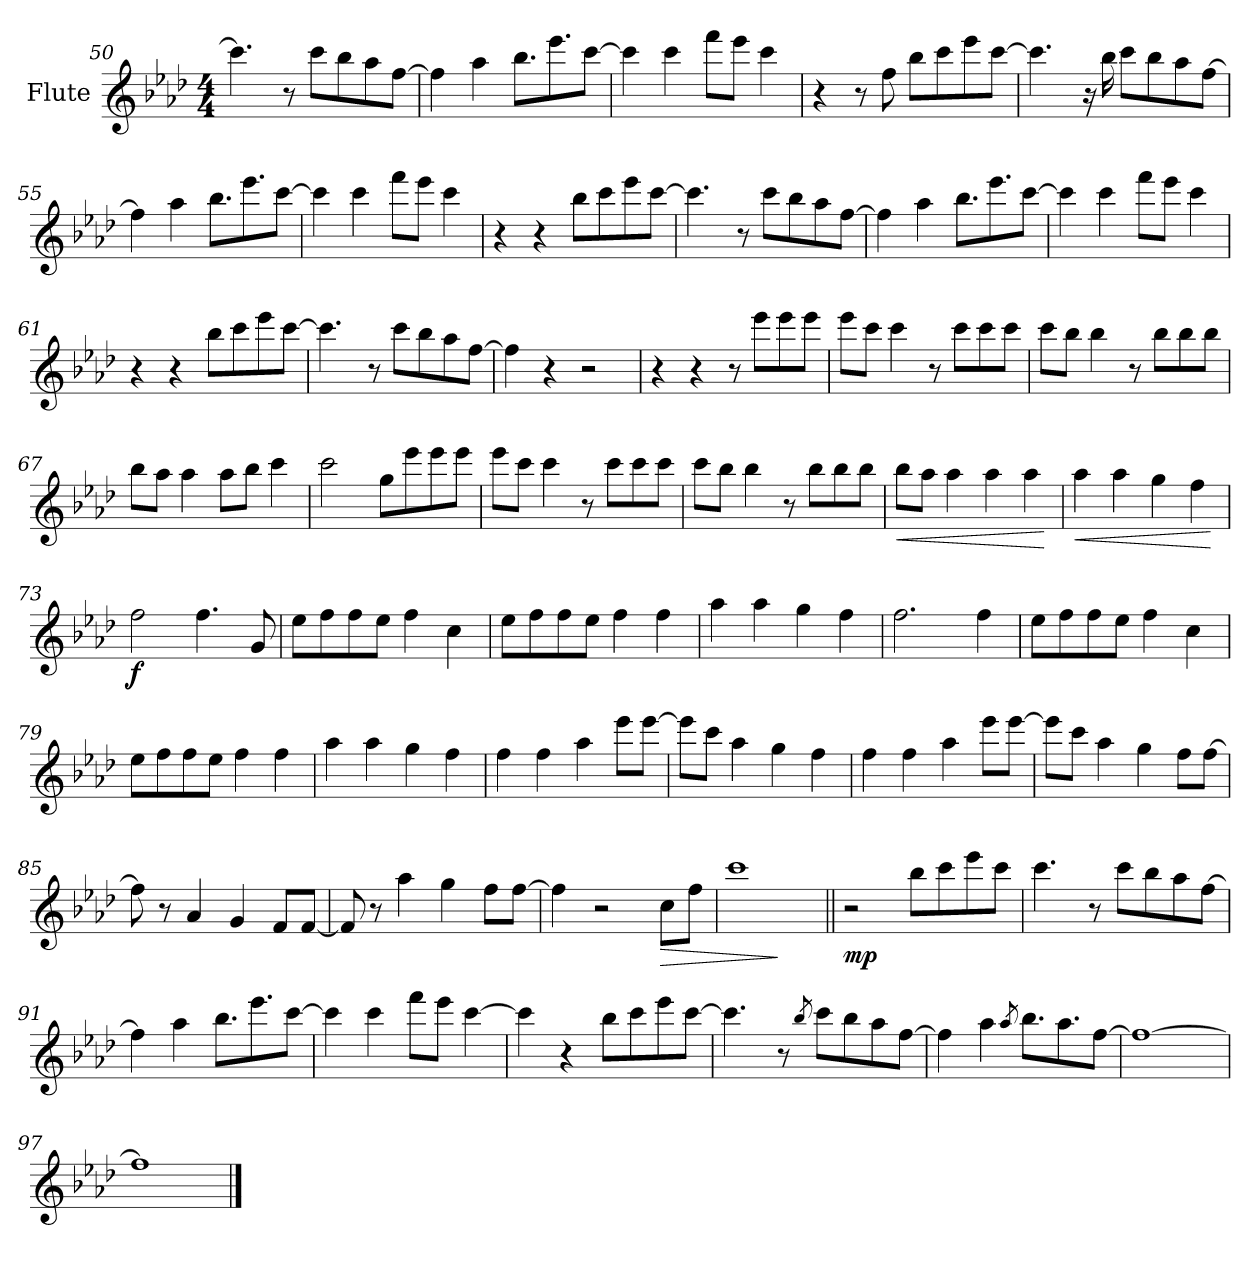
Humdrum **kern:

**kern	**dynam
*part1	*part1
*staff1	*staff1
*I"Flute	*
*I'Fl.	*
!!LO:LB:g=z
*clefG2	*
*k[b-e-a-d-]	*
*M4/4	*
=50	=50
4.ccc\]	.
8r	.
8ccc\L	.
8bb-\	.
8aa-\	.
[8ff\J	.
=51	=51
4ff\]	.
4aa-\	.
8.bb-\L	.
8.eee-\	.
[8ccc\J	.
=52	=52
4ccc\]	.
4ccc\	.
8fff:\L	.
8eee-\J	.
4ccc\	.
=53	=53
4r	.
8r	.
8ff\	.
8bb-\L	.
8ccc\	.
8eee-\	.
[8ccc\J	.
=54	=54
4.ccc\]	.
16r	.
16bb-\	.
8ccc\L	.
8bb-\	.
8aa-\	.
[8ff\J	.
=55	=55
4ff\]	.
4aa-\	.
8.bb-\L	.
8.eee-\	.
[8ccc\J	.
!!LO:LB:g=z
=56	=56
4ccc\]	.
4ccc\	.
8fff\L	.
8eee-\J	.
4ccc\	.
=57	=57
4r	.
4r	.
8bb-\L	.
8ccc\	.
8eee-\	.
[8ccc\J	.
=58	=58
4.ccc\]	.
8r	.
8ccc\L	.
8bb-\	.
8aa-\	.
[8ff\J	.
=59	=59
4ff\]	.
4aa-\	.
8.bb-\L	.
8.eee-\	.
[8ccc\J	.
=60	=60
4ccc\]	.
4ccc\	.
8fff:\L	.
8eee-\J	.
4ccc\	.
=61	=61
4r	.
4r	.
8bb-\L	.
8ccc\	.
8eee-\	.
[8ccc\J	.
!!LO:LB:g=z
=62	=62
4.ccc\]	.
8r	.
8ccc\L	.
8bb-\	.
8aa-\	.
[8ff\J	.
=63	=63
4ff\]	.
4r	.
2r	.
=64	=64
4r	.
4r	.
8r	.
8eee-\L	.
8eee-\	.
8eee-\J	.
=65	=65
8eee-\L	.
8ccc\J	.
4ccc\	.
8r	.
8ccc\L	.
8ccc\	.
8ccc\J	.
=66	=66
8ccc\L	.
8bb-\J	.
4bb-\	.
8r	.
8bb-\L	.
8bb-\	.
8bb-\J	.
=67	=67
8bb-\L	.
8aa-\J	.
4aa-\	.
8aa-\L	.
8bb-\J	.
4ccc\	.
!!LO:LB:g=z
=68	=68
2ccc\	.
8gg\L	.
8eee-\	.
8eee-\	.
8eee-\J	.
=69	=69
8eee-\L	.
8ccc\J	.
4ccc\	.
8r	.
8ccc\L	.
8ccc\	.
8ccc\J	.
=70	=70
8ccc\L	.
8bb-\J	.
4bb-\	.
8r	.
8bb-\L	.
8bb-\	.
8bb-\J	.
=71	=71
!	!LO:HP:b
8bb-\L	<
8aa-\J	.
4aa-\	.
4aa-\	.
4aa-\	.
.	[
=72	=72
!	!LO:HP:b
4aa-\	<
4aa-\	.
4gg\	.
4ff\	.
.	[
=73	=73
!	!LO:DY:b
2ff\	f
4.ff:\	.
8g/	.
!!LO:PB:g=z
=74	=74
8ee-\L	.
8ff\	.
8ff\	.
8ee-\J	.
4ff\	.
4cc\	.
=75	=75
8ee-\L	.
8ff\	.
8ff\	.
8ee-\J	.
4ff\	.
4ff\	.
=76	=76
4aa-\	.
4aa-\	.
4gg\	.
4ff\	.
=77	=77
2.ff\	.
4ff\	.
=78	=78
8ee-\L	.
8ff\	.
8ff\	.
8ee-\J	.
4ff\	.
4cc\	.
=79	=79
8ee-:\L	.
8ff\	.
8ff\	.
8ee-\J	.
4ff\	.
4ff\	.
=80	=80
4aa-\	.
4aa-\	.
4gg\	.
4ff\	.
!!LO:LB:g=z
=81	=81
4ff\	.
4ff\	.
4aa-\	.
8eee-\L	.
[8eee-\J	.
=82	=82
8eee-\L]	.
8ccc\J	.
4aa-\	.
4gg\	.
4ff\	.
=83	=83
4ff\	.
4ff\	.
4aa-\	.
8eee-\L	.
[8eee-\J	.
=84	=84
8eee-\L]	.
8ccc\J	.
4aa-\	.
4gg\	.
8ff\L	.
[8ff\J	.
=85	=85
8ff\]	.
8r	.
4a-/	.
4g/	.
8f/L	.
[8f/J	.
=86	=86
8f/]	.
8r	.
4aa-\	.
4gg\	.
8ff\L	.
[8ff\J	.
=87	=87
4ff\]	.
2r	.
!	!LO:HP:b
8cc\L	>
8ff\J	.
!!LO:LB:g=z
=88	=88
1ccc:	.
.	]
=89||	=89||
!	!LO:DY:b
2r	mp
8bb-\L	.
8ccc\	.
8eee-\	.
8ccc\J	.
=90	=90
4.ccc\	.
8r	.
8ccc\L	.
8bb-\	.
8aa-\	.
[8ff\J	.
=91	=91
4ff\]	.
4aa-\	.
8.bb-\L	.
8.eee-\	.
[8ccc\J	.
=92	=92
4ccc\]	.
4ccc\	.
8fff\L	.
8eee-\J	.
[4ccc\	.
=93	=93
4ccc\]	.
4r	.
8bb-\L	.
8ccc\	.
8eee-\	.
[8ccc\J	.
!!LO:LB:g=z
=94	=94
4.ccc\]	.
8r	.
8qbb-/	.
8ccc\L	.
8bb-\	.
8aa-\	.
[8ff\J	.
=95	=95
4ff\]	.
4aa-\	.
8qaa-/	.
8.bb-\L	.
8.aa-\	.
[8ff\J	.
=96	=96
1ff_	.
=97	=97
1ff]	.
==	==
*-	*-
